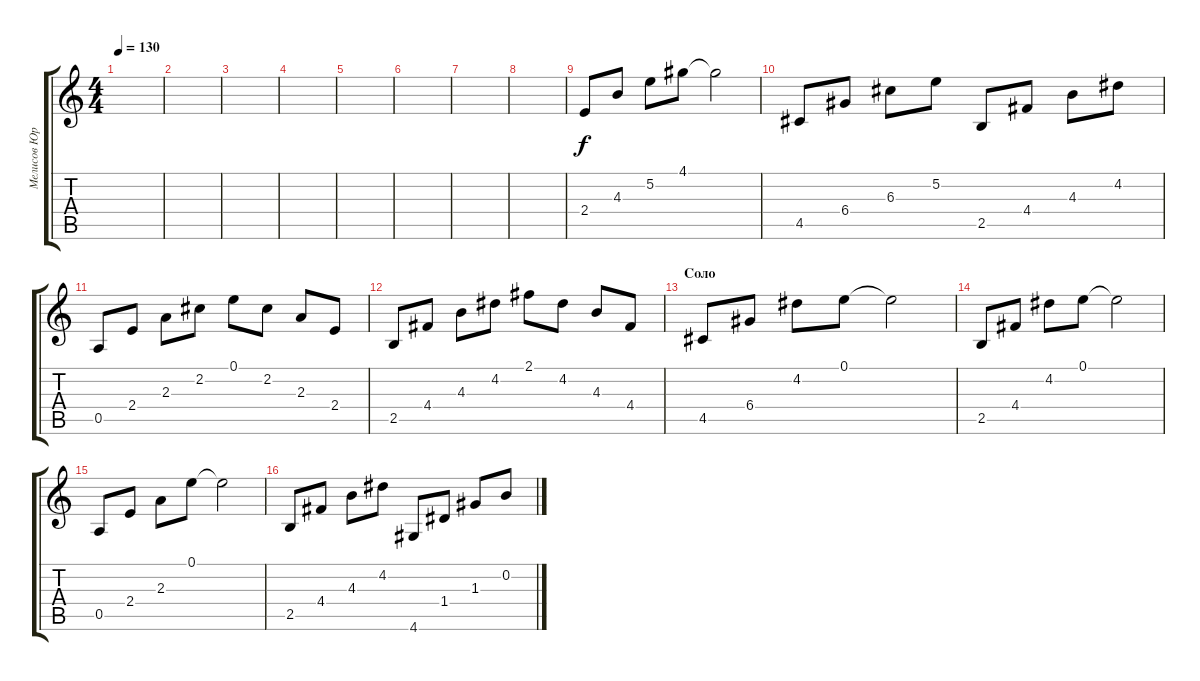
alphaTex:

\track ("Мелисов Юрий" "Мелисов Юр") {instrument electricguitarclean}
\staff {score tabs}
\tuning (E4 B3 G3 D3 A2 E2) {hide}
\ts (4 4)
\tempo 130
\clef g2
\ks c
|
|
|
|
|
|
|
|
2.4.8 4.3.8 5.2.8 4.1.8 4.1{t}.2 |
4.5.8 6.4.8 6.3.8 5.2.8 2.5.8 4.4.8 4.3.8 4.2.8 |
0.5.8 2.4.8 2.3.8 2.2.8 0.1.8 2.2.8 2.3.8 2.4.8 |
2.5.8 4.4.8 4.3.8 4.2.8 2.1.8 4.2.8 4.3.8 4.4.8 |
\section ("" "Соло")
4.5.8{instrument electricguitarclean} 6.4.8 4.2.8 0.1.8 0.1{t}.2 |
2.5.8 4.4.8 4.2.8 0.1.8 0.1{t}.2 |
0.5.8 2.4.8 2.3.8 0.1.8 0.1{t}.2 |
2.5.8 4.4.8 4.3.8 4.2.8 4.6.8 1.4.8 1.3.8 0.2.8
